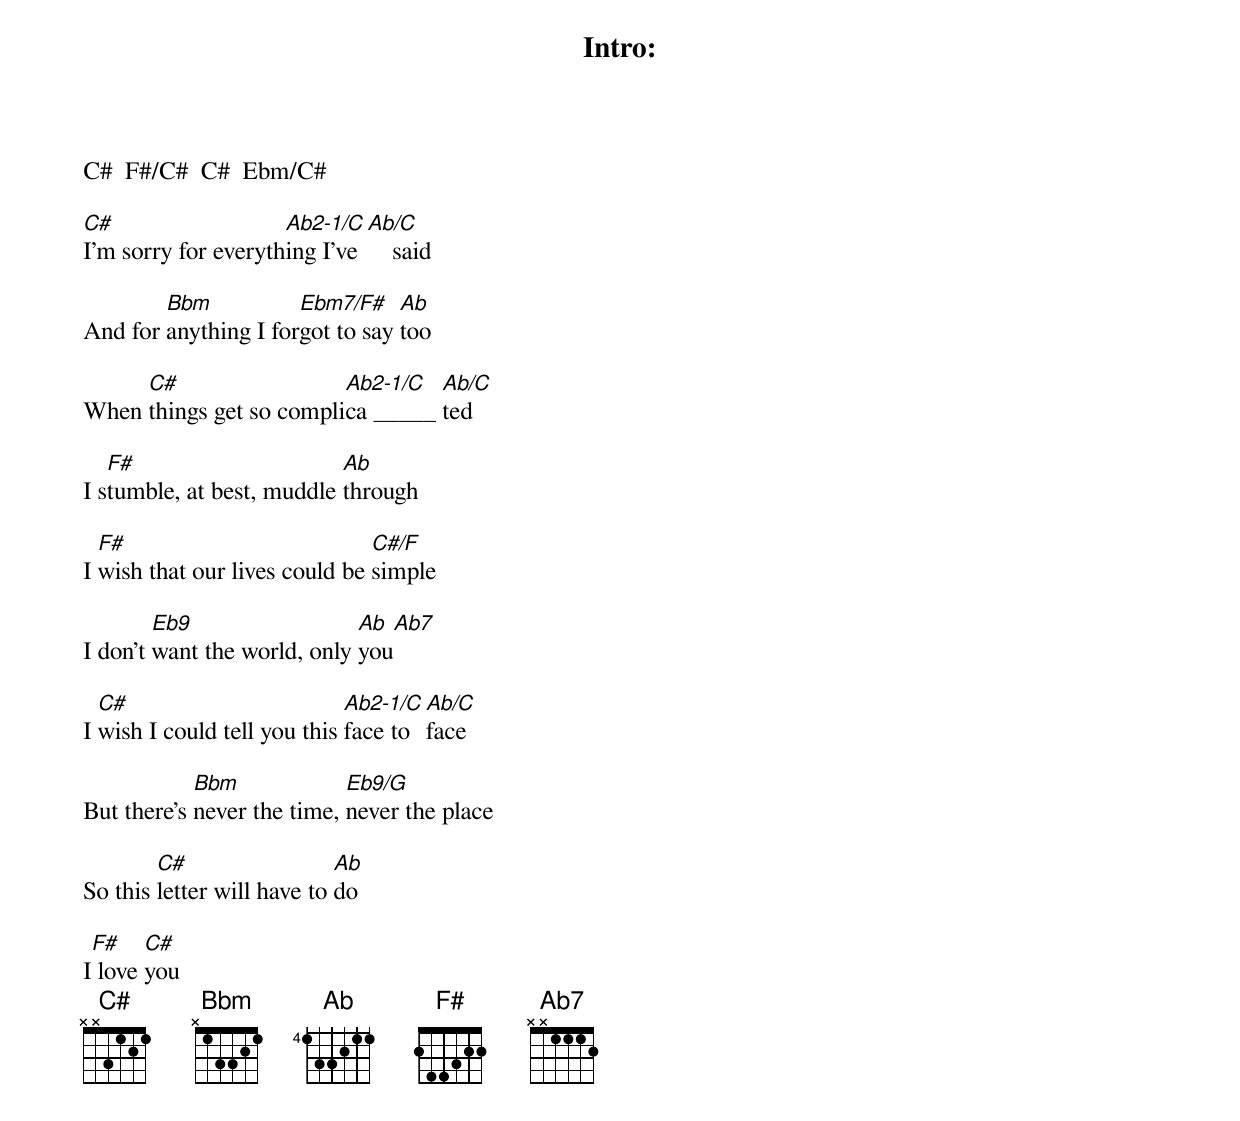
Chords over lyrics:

Intro:
C#  F#/C#  C#  Ebm/C#

C#                   Ab2-1/C  Ab/C
I'm sorry for everything I've     said

        Bbm           Ebm7/F#    Ab
And for anything I forgot to say too

     C#                  Ab2-1/C  Ab/C
When things get so complica _____ ted

   F#                      Ab
I stumble, at best, muddle through

  F#                           C#/F
I wish that our lives could be simple

        Eb9                  Ab  Ab7
I don't want the world, only you

  C#                         Ab2-1/C  Ab/C
I wish I could tell you this face to  face

            Bbm             Eb9/G
But there's never the time, never the place

        C#                  Ab
So this letter will have to do

 F#    C#
I love you
